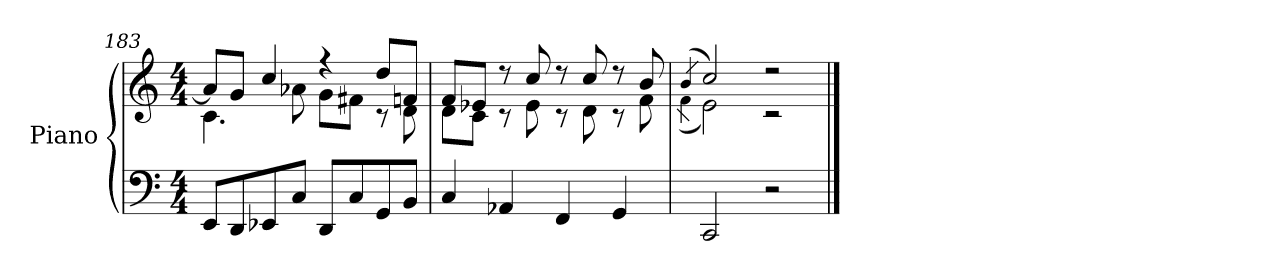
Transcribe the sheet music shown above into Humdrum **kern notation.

**kern	**kern
*part1	*part1
*staff2	*staff1
*I"Piano	*
*I'Pno.	*
*clefF4	*clefG2
*k[]	*k[]
*M4/4	*M4/4
=183	=183
*	*^
8EE/L	8a-/L]	4.c\
8DD/	8g/J	.
8EE-X/	4cc/	.
8C/J	.	8a-X\
8DD/L	4r	8g\L
8C/	.	8f#X\J
8GG/	8dd/L	8r
8BB/J	8fn/J	8d\
=184	=184	=184
4C/	8f/L	8d\L
.	8e-X/J	8c\J
4AA-X/	8r	8r
.	8cc/	8e-\
4FF/	8r	8r
.	8cc/	8d\
4GG/	8r	8r
.	8b/	8f\
=185	=185	=185
.	(>4qb/	(<4qf\
2CC/	2cc/)	2e\)
2r	2r	2r
*	*v	*v
==	==
*-	*-
